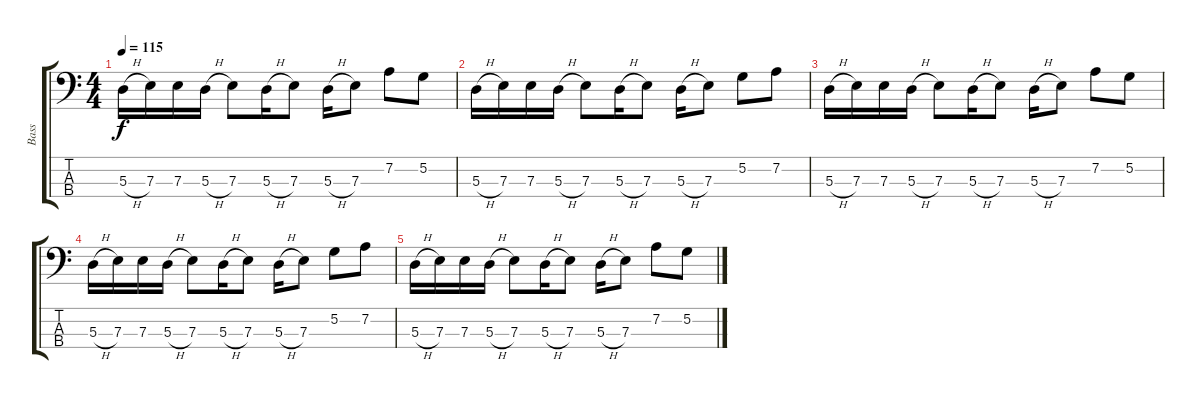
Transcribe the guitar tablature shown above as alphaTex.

\track ("Bass" "Bass") {instrument slapbass2}
\staff {score tabs}
\tuning (G2 D2 A1 E1) {hide}
\ts (4 4)
\tempo 115
\clef f4
\ks c
5.3{h}.16{dy f} 7.3.16 7.3.16 5.3{h}.16 7.3.8 5.3{h}.16 7.3.8 5.3{h}.16 7.3.8 7.2.8 5.2.8 |
5.3{h}.16 7.3.16 7.3.16 5.3{h}.16 7.3.8 5.3{h}.16 7.3.8 5.3{h}.16 7.3.8 5.2.8 7.2.8 |
5.3{h}.16 7.3.16 7.3.16 5.3{h}.16 7.3.8 5.3{h}.16 7.3.8 5.3{h}.16 7.3.8 7.2.8 5.2.8 |
5.3{h}.16 7.3.16 7.3.16 5.3{h}.16 7.3.8 5.3{h}.16 7.3.8 5.3{h}.16 7.3.8 5.2.8 7.2.8 |
5.3{h}.16 7.3.16 7.3.16 5.3{h}.16 7.3.8 5.3{h}.16 7.3.8 5.3{h}.16 7.3.8 7.2.8 5.2.8
